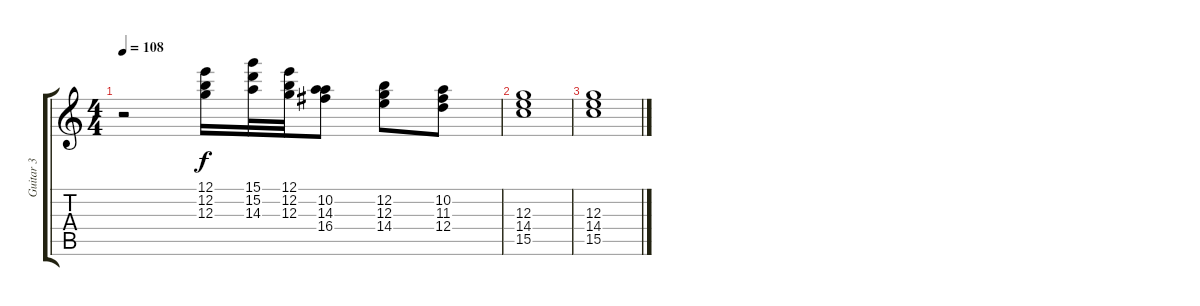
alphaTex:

\track ("Guitar 3" "Guitar 3") {instrument distortionguitar}
\staff {score tabs}
\tuning (E4 B3 G3 D3 A2 E2) {hide}
\ts (4 4)
\tempo 108
\clef g2
\ks c
r.2{dy f} (12.1 12.2 12.3).16 (15.1 15.2 14.3).32 (12.1 12.2 12.3).32 (10.2 14.3 16.4).8 (12.2 12.3 14.4).8 (10.2 11.3 12.4).8 |
(12.3 14.4 15.5).1 |
(12.3 14.4 15.5).1
